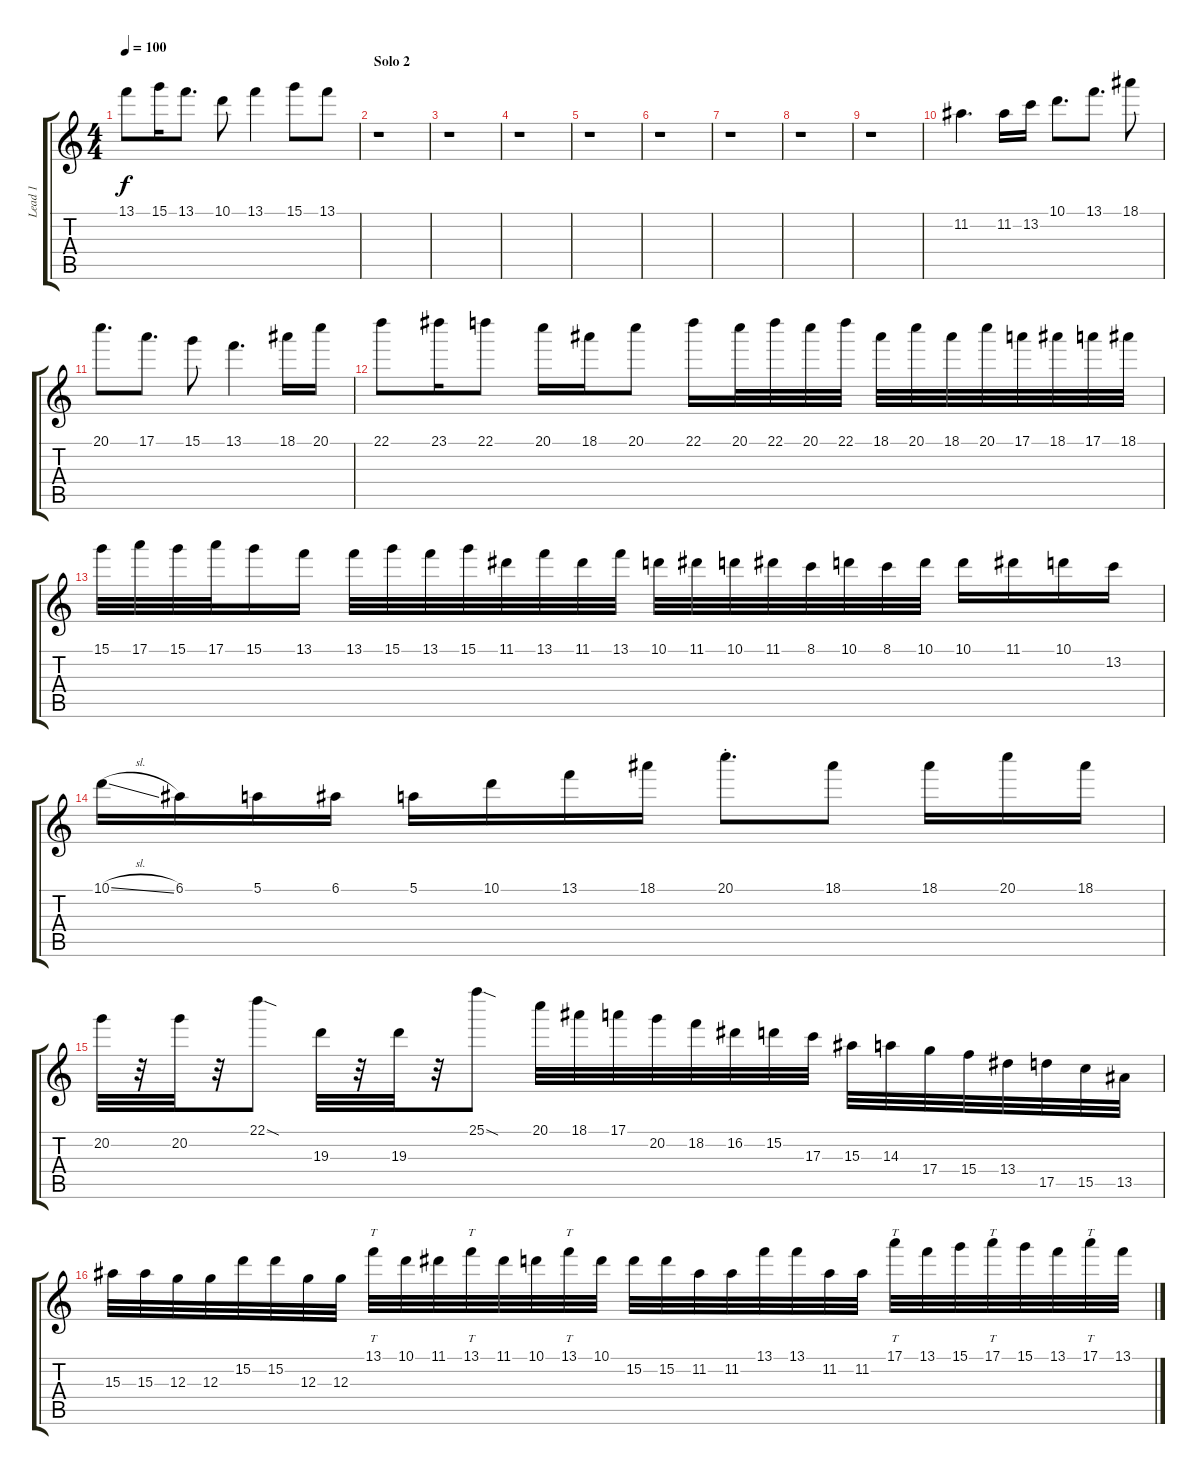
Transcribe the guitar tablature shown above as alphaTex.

\track ("Lead 1" "Lead 1") {instrument overdrivenguitar}
\staff {score tabs}
\tuning (E4 B3 G3 D3 A2 E2) {hide}
\ts (4 4)
\tempo 100
\clef g2
\ks c
13.1.8{dy f} 15.1.16 13.1.8{d} 10.1.8 13.1.4 15.1.8 13.1.8 |
\section ("" "Solo 2")
r.1 |
r.1 |
r.1 |
r.1 |
r.1 |
r.1 |
r.1 |
r.1 |
\section ("" "")
11.2.4{d} 11.2.16 13.2.16 10.1.8{d} 13.1.8{d} 18.1.8 |
20.1.8{d} 17.1.8{d} 15.1.8 13.1.4{d} 18.1.16 20.1.16 |
22.1.8 23.1.16 22.1.8 20.1.16 18.1.16 20.1.8 22.1.16 20.1.32 22.1.32 20.1.32 22.1.32 18.1.32 20.1.32 18.1.32 20.1.32 17.1.32 18.1.32 17.1.32 18.1.32 |
15.1.32 17.1.32 15.1.32 17.1.32 15.1.16 13.1.16 13.1.32 15.1.32 13.1.32 15.1.32 11.1.32 13.1.32 11.1.32 13.1.32 10.1.32 11.1.32 10.1.32 11.1.32 8.1.32 10.1.32 8.1.32 10.1.32 10.1.16 11.1.16 10.1.16 13.2.16 |
10.1{sl}.16 6.1.16 5.1.16 6.1.16 5.1.16 10.1.16 13.1.16 18.1.16 20.1{st}.8{d} 18.1.8 18.1.16 20.1.16 18.1.16 |
20.2.32 r.32 20.2.32 r.32 22.1{sod}.8 19.3.32 r.32 19.3.32 r.32 25.1{sod}.8 20.1.32 18.1.32 17.1.32 20.2.32 18.2.32 16.2.32 15.2.32 17.3.32 15.3.32 14.3.32 17.4.32 15.4.32 13.4.32 17.5.32 15.5.32 13.5.32 |
15.3.32 15.3.32 12.3.32 12.3.32 15.2.32 15.2.32 12.3.32 12.3.32 13.1.32{tt} 10.1.32 11.1.32 13.1.32{tt} 11.1.32 10.1.32 13.1.32{tt} 10.1.32 15.2.32 15.2.32 11.2.32 11.2.32 13.1.32 13.1.32 11.2.32 11.2.32 17.1.32{tt} 13.1.32 15.1.32 17.1.32{tt} 15.1.32 13.1.32 17.1.32{tt} 13.1.32
